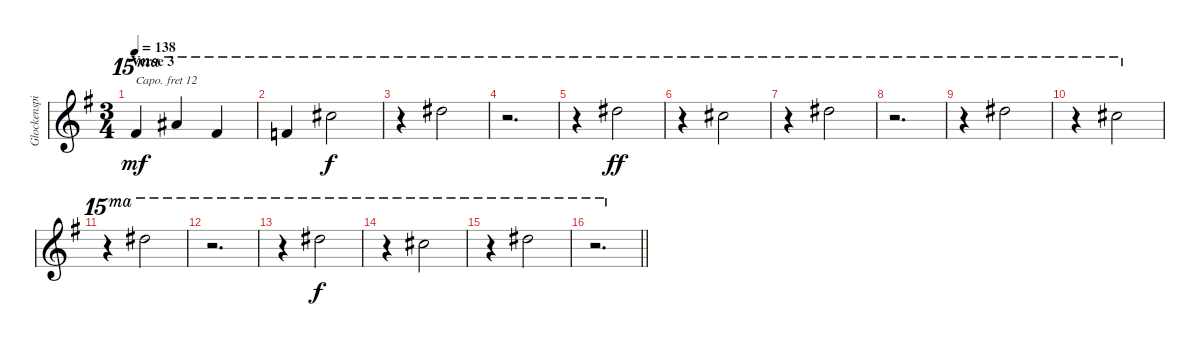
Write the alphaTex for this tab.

\track ("Glockenspiel" "Glockenspi") {instrument glockenspiel}
\staff {score}
\capo 12
\tuning (E5 A4 D4 G3) {hide}
\ts (3 4)
\section ("" "Verse 3")
\tempo 138
\clef g2
\ks eminor
9.2.4{ot 15ma dy mf} 6.1.4{ot 15ma} 9.2.4{ot 15ma} |
8.2.4{ot 15ma} 9.1.2{ot 15ma dy f} |
r.4{ot 15ma} 11.1.2{ot 15ma} |
r.2{d ot 15ma} |
r.4{ot 15ma} 11.1.2{ot 15ma dy ff} |
r.4{ot 15ma} 9.1.2{ot 15ma} |
r.4{ot 15ma} 11.1.2{ot 15ma} |
r.2{d ot 15ma} |
r.4{ot 15ma} 11.1.2{ot 15ma} |
r.4{ot 15ma} 9.1.2{ot 15ma} |
r.4{ot 15ma} 11.1.2{ot 15ma} |
r.2{d ot 15ma} |
r.4{ot 15ma} 11.1.2{ot 15ma dy f} |
r.4{ot 15ma} 9.1.2{ot 15ma} |
r.4{ot 15ma} 11.1.2{ot 15ma} |
\barLineRight lightlight
r.2{d ot 15ma}
